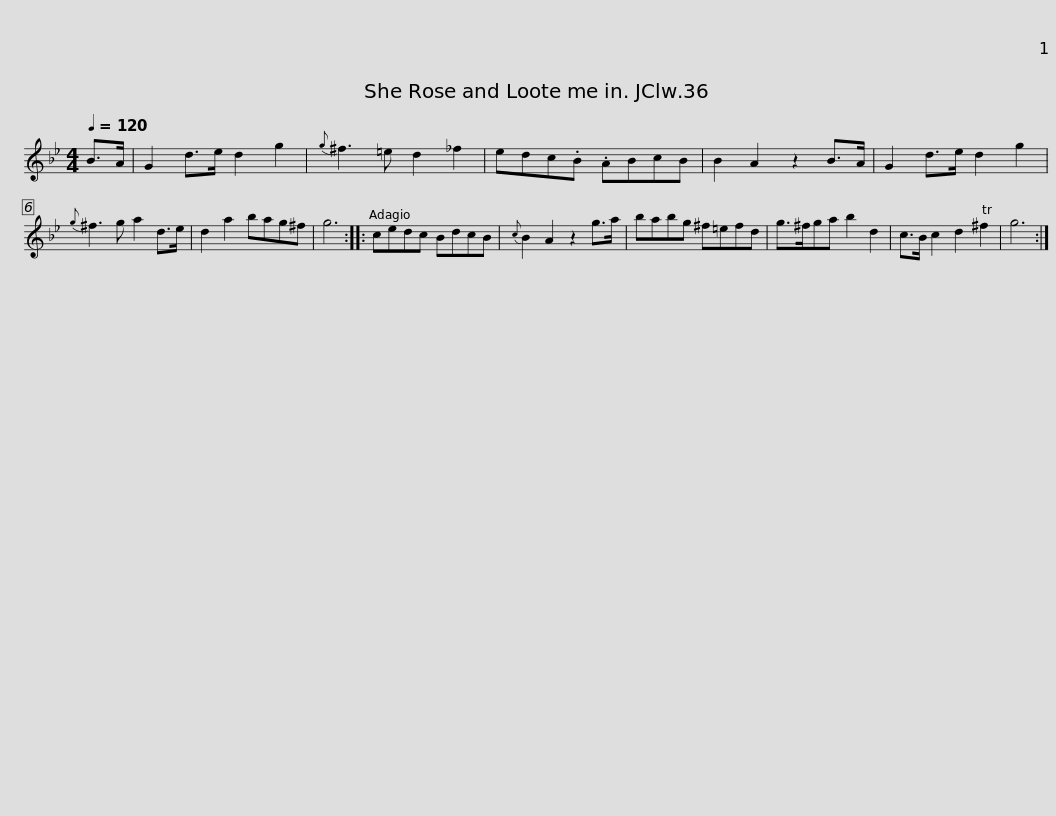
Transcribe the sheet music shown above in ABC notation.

X:1
L:1/8
Q:1/4=120
M:4/4
I:linebreak $
K:Gmin
V:1 treble
V:1
 B>A | G2 d>e d2 g2 |{g} ^f3 =e d2 _f2 | edc.B .ABcB | B2 A2 z2 B>A |$ %5
 G2 d>e d2 g2 |{g} ^f3 g a2 d>e | d2 a2 bag^f | g6 ::$ cedc BdcB | %10
{c} B2 A2 z2 g>a | babg ^f=efd | g>^fga b2 d2 | c>B c2 d2 T^f2 | g6 :| %15
